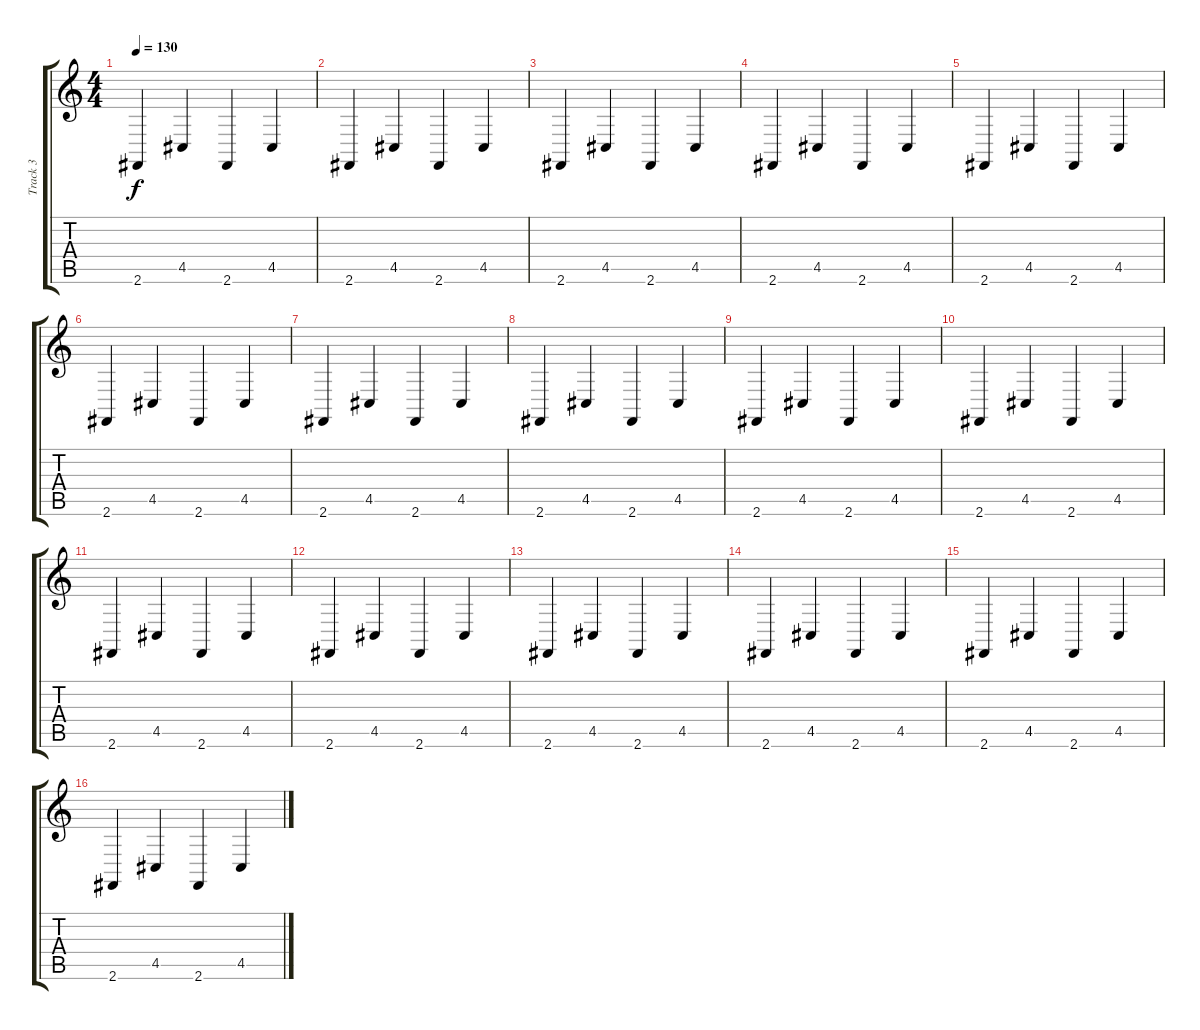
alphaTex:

\track ("Track 3" "Track 3") {instrument woodblock}
\staff {score tabs}
\tuning (E4 B3 G3 D3 A2 E2) {hide}
\ts (4 4)
\tempo 130
\clef g2
\ks c
2.6.4{dy f} 4.5.4 2.6.4 4.5.4 |
2.6.4 4.5.4 2.6.4 4.5.4 |
2.6.4 4.5.4 2.6.4 4.5.4 |
2.6.4 4.5.4 2.6.4 4.5.4 |
2.6.4 4.5.4 2.6.4 4.5.4 |
2.6.4 4.5.4 2.6.4 4.5.4 |
2.6.4 4.5.4 2.6.4 4.5.4 |
2.6.4 4.5.4 2.6.4 4.5.4 |
2.6.4 4.5.4 2.6.4 4.5.4 |
2.6.4 4.5.4 2.6.4 4.5.4 |
2.6.4 4.5.4 2.6.4 4.5.4 |
2.6.4 4.5.4 2.6.4 4.5.4 |
2.6.4 4.5.4 2.6.4 4.5.4 |
2.6.4 4.5.4 2.6.4 4.5.4 |
2.6.4 4.5.4 2.6.4 4.5.4 |
2.6.4 4.5.4 2.6.4 4.5.4
